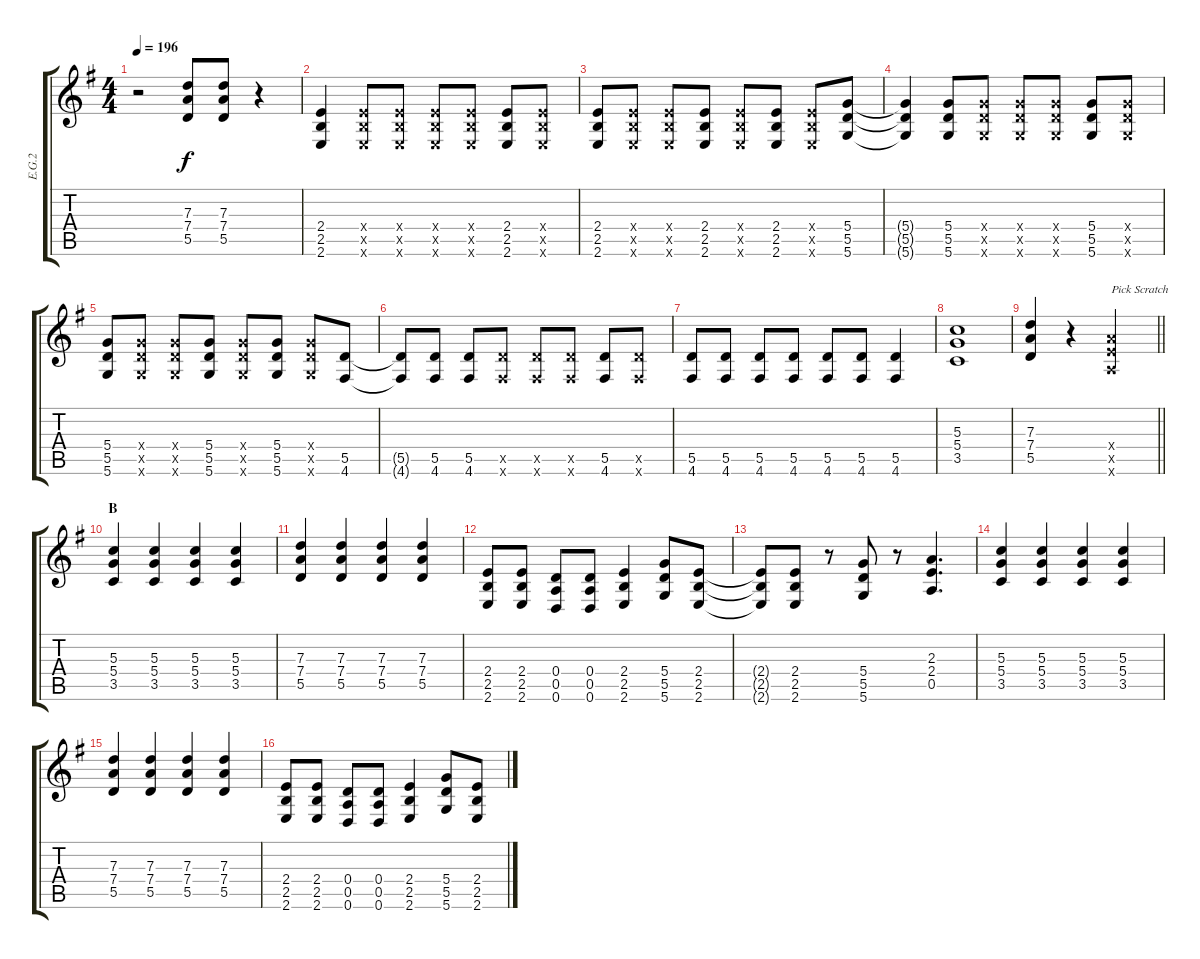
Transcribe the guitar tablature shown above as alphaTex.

\track ("E.G.2" "E.G.2") {instrument distortionguitar}
\staff {score tabs}
\tuning (E4 B3 G3 D3 A2 D2) {hide}
\ts (4 4)
\tempo 196
\clef g2
\ks g
r.2{dy f} (7.3 7.4 5.5).8 (7.3 7.4 5.5).8 r.4 |
(2.4 2.5 2.6).4 (2.4{x} 2.5{x} 2.6{x}).8 (2.4{x} 2.5{x} 2.6{x}).8 (2.4{x} 2.5{x} 2.6{x}).8 (2.4{x} 2.5{x} 2.6{x}).8 (2.4 2.5 2.6).8 (2.4{x} 2.5{x} 2.6{x}).8 |
(2.4 2.5 2.6).8 (2.4{x} 2.5{x} 2.6{x}).8 (2.4{x} 2.5{x} 2.6{x}).8 (2.4 2.5 2.6).8 (2.4{x} 2.5{x} 2.6{x}).8 (2.4 2.5 2.6).8 (2.4{x} 2.5{x} 2.6{x}).8 (5.4 5.5 5.6).8 |
(5.4{t} 5.5{t} 5.6{t}).4 (5.4 5.5 5.6).8 (5.4{x} 5.5{x} 5.6{x}).8 (5.4{x} 5.5{x} 5.6{x}).8 (5.4{x} 5.5{x} 5.6{x}).8 (5.4 5.5 5.6).8 (5.4{x} 5.5{x} 5.6{x}).8 |
(5.4 5.5 5.6).8 (5.4{x} 5.5{x} 5.6{x}).8 (5.4{x} 5.5{x} 5.6{x}).8 (5.4 5.5 5.6).8 (5.4{x} 5.5{x} 5.6{x}).8 (5.4 5.5 5.6).8 (5.4{x} 5.5{x} 5.6{x}).8 (5.5 4.6).8 |
(5.5{t} 4.6{t}).8 (5.5 4.6).8 (5.5 4.6).8 (5.5{x} 4.6{x}).8 (5.5{x} 4.6{x}).8 (5.5{x} 4.6{x}).8 (5.5 4.6).8 (5.5{x} 4.6{x}).8 |
(5.5 4.6).8 (5.5 4.6).8 (5.5 4.6).8 (5.5 4.6).8 (5.5 4.6).8 (5.5 4.6).8 (5.5 4.6).4 |
(5.3 5.4 3.5).1 |
\barLineRight lightlight
(7.3 7.4 5.5).4 r.4 (7.4{x} 7.5{x} 7.6{x}).2{txt "Pick Scratch"} |
\section ("" "B")
(5.3 5.4 3.5).4 (5.3 5.4 3.5).4 (5.3 5.4 3.5).4 (5.3 5.4 3.5).4 |
(7.3 7.4 5.5).4 (7.3 7.4 5.5).4 (7.3 7.4 5.5).4 (7.3 7.4 5.5).4 |
(2.4 2.5 2.6).8 (2.4 2.5 2.6).8 (0.4 0.5 0.6).8 (0.4 0.5 0.6).8 (2.4 2.5 2.6).4 (5.4 5.5 5.6).8 (2.4 2.5 2.6).8 |
(2.4{t} 2.5{t} 2.6{t}).8 (2.4 2.5 2.6).8 r.8 (5.4 5.5 5.6).8 r.8 (2.3 2.4 0.5).4{d} |
(5.3 5.4 3.5).4 (5.3 5.4 3.5).4 (5.3 5.4 3.5).4 (5.3 5.4 3.5).4 |
(7.3 7.4 5.5).4 (7.3 7.4 5.5).4 (7.3 7.4 5.5).4 (7.3 7.4 5.5).4 |
(2.4 2.5 2.6).8 (2.4 2.5 2.6).8 (0.4 0.5 0.6).8 (0.4 0.5 0.6).8 (2.4 2.5 2.6).4 (5.4 5.5 5.6).8 (2.4 2.5 2.6).8
